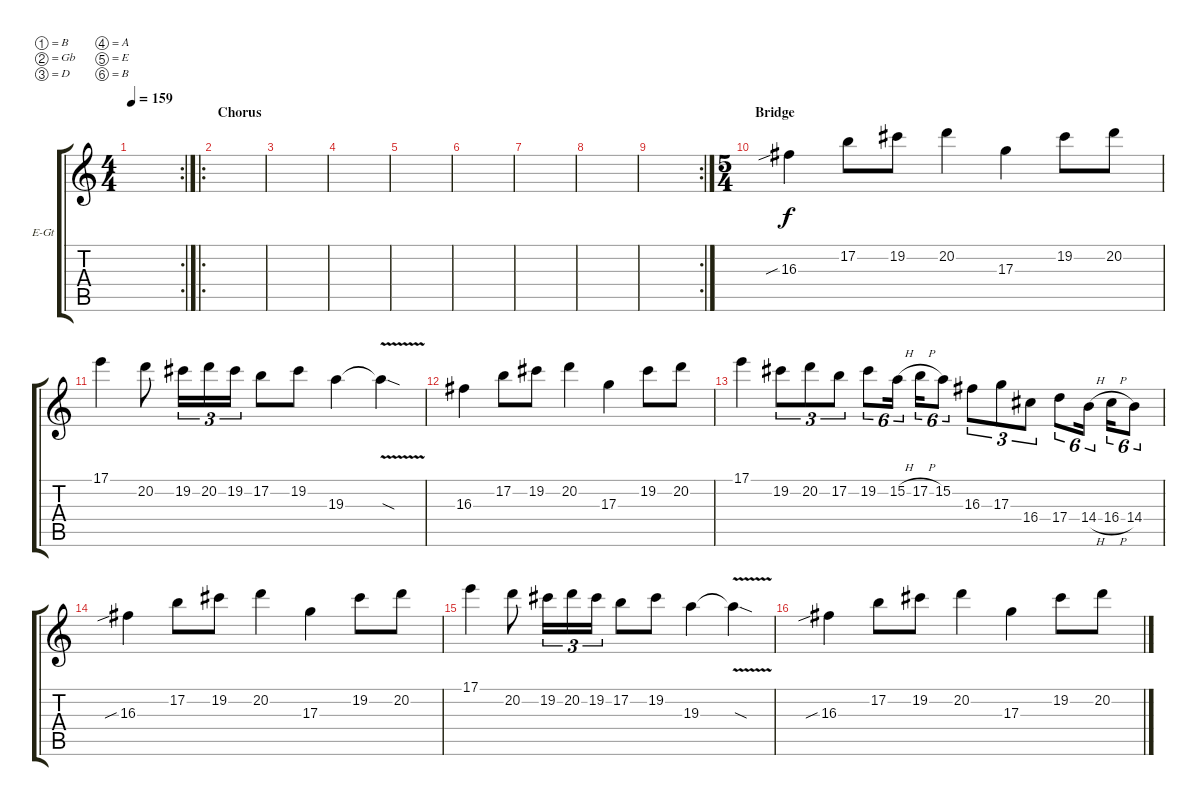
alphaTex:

\bracketExtendMode groupsimilarinstruments
\firstSystemTrackNameOrientation horizontal
\otherSystemsTrackNameOrientation horizontal
\track ("Lead Guitar 1" "E-Gt") {instrument overdrivenguitar}
\staff {score tabs}
\tuning (B3 Gb3 D3 A2 E2 B1)
\rc 2
\ts (4 4)
\tempo 159
\clef g2
\ks c
|
\ro
\section ("" "Chorus")
|
|
|
|
|
|
|
\rc 2
|
\ts (5 4)
\section ("" "Bridge")
16.3{sib}.4 17.2.8 19.2.8 20.2.4 17.3.4 19.2.8 20.2.8 |
17.1.4 20.2.8 19.2.16{tu (3 2)} 20.2.16{tu (3 2)} 19.2.16{tu (3 2)} 17.2.8 19.2.8 19.3.4 19.3{v sod t}.4 |
16.3.4 17.2.8 19.2.8 20.2.4 17.3.4 19.2.8 20.2.8 |
17.1.4 19.2.8{tu (3 2)} 20.2.8{tu (3 2)} 17.2.8{tu (3 2)} 19.2.8{tu (6 4)} 15.2{h}.16{tu (6 4)} 17.2{h}.16{tu (6 4)} 15.2.8{tu (6 4)} 16.3.8{tu (3 2)} 17.3.8{tu (3 2)} 16.4.8{tu (3 2)} 17.4.8{tu (6 4)} 14.4{h}.16{tu (6 4)} 16.4{h}.16{tu (6 4)} 14.4.8{tu (6 4)} |
16.3{sib}.4 17.2.8 19.2.8 20.2.4 17.3.4 19.2.8 20.2.8 |
17.1.4 20.2.8 19.2.16{tu (3 2)} 20.2.16{tu (3 2)} 19.2.16{tu (3 2)} 17.2.8 19.2.8 19.3.4 19.3{v sod t}.4 |
16.3{sib}.4 17.2.8 19.2.8 20.2.4 17.3.4 19.2.8 20.2.8
